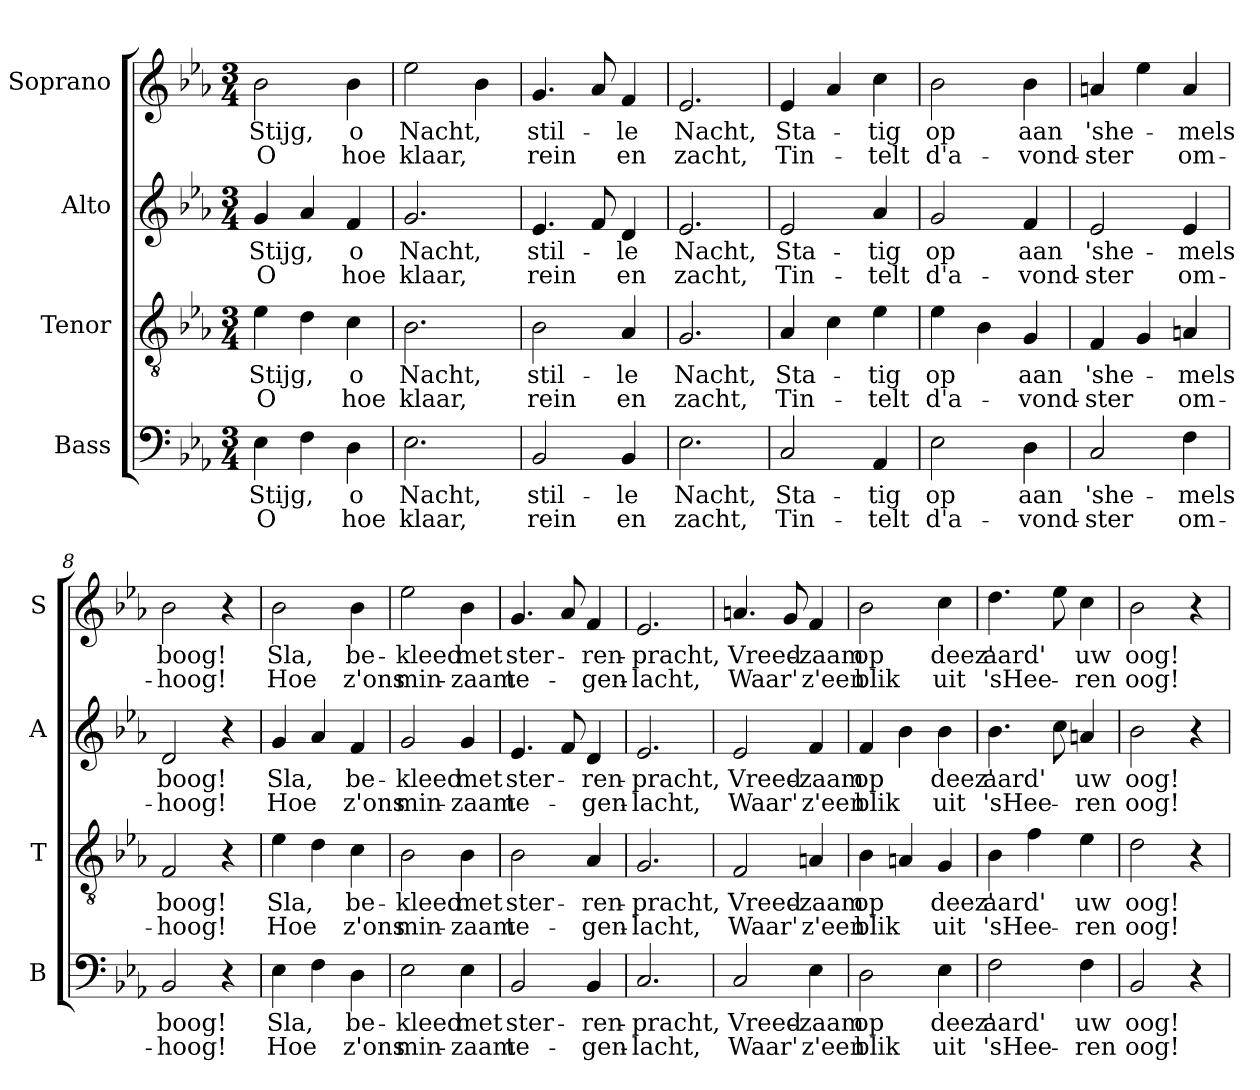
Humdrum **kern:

**kern	**text	**text	**kern	**text	**text	**kern	**text	**text	**kern	**text	**text
*part4	*part4	*part4	*part3	*part3	*part3	*part2	*part2	*part2	*part1	*part1	*part1
*staff4	*staff4	*staff4	*staff3	*staff3	*staff3	*staff2	*staff2	*staff2	*staff1	*staff1	*staff1
*I"Bass	*	*	*I"Tenor	*	*	*I"Alto	*	*	*I"Soprano	*	*
*I'B	*	*	*I'T	*	*	*I'A	*	*	*I'S	*	*
*clefF4	*	*	*clefGv2	*	*	*clefG2	*	*	*clefG2	*	*
*k[b-e-a-]	*	*	*k[b-e-a-]	*	*	*k[b-e-a-]	*	*	*k[b-e-a-]	*	*
*E-:	*	*	*E-:	*	*	*E-:	*	*	*E-:	*	*
*M3/4	*	*	*M3/4	*	*	*M3/4	*	*	*M3/4	*	*
*MM80	*	*	*MM80	*	*	*MM80	*	*	*MM80	*	*
=1	=1	=1	=1	=1	=1	=1	=1	=1	=1	=1	=1
!	!LO:LY:b	!LO:LY:b	!	!LO:LY:b	!LO:LY:b	!	!LO:LY:b	!LO:LY:b	!	!LO:LY:b	!LO:LY:b
4E-\	Stijg,	O	4e-\	Stijg,	O	4g/	Stijg,	O	2b-\	Stijg,	O
4F\	.	.	4d\	.	.	4a-/	.	.	.	.	.
!	!LO:LY:b	!LO:LY:b	!	!LO:LY:b	!LO:LY:b	!	!LO:LY:b	!LO:LY:b	!	!LO:LY:b	!LO:LY:b
4D\	o	hoe	4c\	o	hoe	4f/	o	hoe	4b-\	o	hoe
=2	=2	=2	=2	=2	=2	=2	=2	=2	=2	=2	=2
!	!LO:LY:b	!LO:LY:b	!	!LO:LY:b	!LO:LY:b	!	!LO:LY:b	!LO:LY:b	!	!LO:LY:b	!LO:LY:b
2.E-\	Nacht,	klaar,	2.B-\	Nacht,	klaar,	2.g/	Nacht,	klaar,	2ee-\	Nacht,	klaar,
.	.	.	.	.	.	.	.	.	4b-\	.	.
=3	=3	=3	=3	=3	=3	=3	=3	=3	=3	=3	=3
!	!LO:LY:b	!LO:LY:b	!	!LO:LY:b	!LO:LY:b	!	!LO:LY:b	!LO:LY:b	!	!LO:LY:b	!LO:LY:b
2BB-/	stil-	rein	2B-\	stil-	rein	4.e-/	stil-	rein	4.g/	stil-	rein
.	.	.	.	.	.	8f/	.	.	8a-/	.	.
!	!LO:LY:b	!LO:LY:b	!	!LO:LY:b	!LO:LY:b	!	!LO:LY:b	!LO:LY:b	!	!LO:LY:b	!LO:LY:b
4BB-/	-le	en	4A-/	-le	en	4d/	-le	en	4f/	-le	en
=4	=4	=4	=4	=4	=4	=4	=4	=4	=4	=4	=4
!	!LO:LY:b	!LO:LY:b	!	!LO:LY:b	!LO:LY:b	!	!LO:LY:b	!LO:LY:b	!	!LO:LY:b	!LO:LY:b
2.E-\	Nacht,	zacht,	2.G/	Nacht,	zacht,	2.e-/	Nacht,	zacht,	2.e-/	Nacht,	zacht,
=5	=5	=5	=5	=5	=5	=5	=5	=5	=5	=5	=5
!	!LO:LY:b	!LO:LY:b	!	!LO:LY:b	!LO:LY:b	!	!LO:LY:b	!LO:LY:b	!	!LO:LY:b	!LO:LY:b
2C/	Sta-	Tin-	4A-/	Sta-	Tin-	2e-/	Sta-	Tin-	4e-/	Sta-	Tin-
.	.	.	4c\	.	.	.	.	.	4a-/	.	.
!	!LO:LY:b	!LO:LY:b	!	!LO:LY:b	!LO:LY:b	!	!LO:LY:b	!LO:LY:b	!	!LO:LY:b	!LO:LY:b
4AA-/	-tig	-telt	4e-\	-tig	-telt	4a-/	-tig	-telt	4cc\	-tig	-telt
=6	=6	=6	=6	=6	=6	=6	=6	=6	=6	=6	=6
!	!LO:LY:b	!LO:LY:b	!	!LO:LY:b	!LO:LY:b	!	!LO:LY:b	!LO:LY:b	!	!LO:LY:b	!LO:LY:b
2E-\	op	d'a-	4e-\	op	d'a-	2g/	op	d'a-	2b-\	op	d'a-
.	.	.	4B-\	.	.	.	.	.	.	.	.
!	!LO:LY:b	!LO:LY:b	!	!LO:LY:b	!LO:LY:b	!	!LO:LY:b	!LO:LY:b	!	!LO:LY:b	!LO:LY:b
4D\	aan	-vond-	4G/	aan	-vond-	4f/	aan	-vond-	4b-\	aan	-vond-
!!LO:LB:g=z
=7	=7	=7	=7	=7	=7	=7	=7	=7	=7	=7	=7
!	!LO:LY:b	!LO:LY:b	!	!LO:LY:b	!LO:LY:b	!	!LO:LY:b	!LO:LY:b	!	!LO:LY:b	!LO:LY:b
2C/	'she-	-ster	4F/	'she-	-ster	2e-/	'she-	-ster	4an/	'she-	-ster
.	.	.	4G/	.	.	.	.	.	4ee-\	.	.
!	!LO:LY:b	!LO:LY:b	!	!LO:LY:b	!LO:LY:b	!	!LO:LY:b	!LO:LY:b	!	!LO:LY:b	!LO:LY:b
4F\	-mels	om-	4An/	-mels	om-	4e-/	-mels	om-	4a/	-mels	om-
=8	=8	=8	=8	=8	=8	=8	=8	=8	=8	=8	=8
!	!LO:LY:b	!LO:LY:b	!	!LO:LY:b	!LO:LY:b	!	!LO:LY:b	!LO:LY:b	!	!LO:LY:b	!LO:LY:b
2BB-/	boog!	-hoog!	2F/	boog!	-hoog!	2d/	boog!	-hoog!	2b-\	boog!	-hoog!
4r	.	.	4r	.	.	4r	.	.	4r	.	.
=9	=9	=9	=9	=9	=9	=9	=9	=9	=9	=9	=9
!	!LO:LY:b	!LO:LY:b	!	!LO:LY:b	!LO:LY:b	!	!LO:LY:b	!LO:LY:b	!	!LO:LY:b	!LO:LY:b
4E-\	Sla,	Hoe	4e-\	Sla,	Hoe	4g/	Sla,	Hoe	2b-\	Sla,	Hoe
4F\	.	.	4d\	.	.	4a-/	.	.	.	.	.
!	!LO:LY:b	!LO:LY:b	!	!LO:LY:b	!LO:LY:b	!	!LO:LY:b	!LO:LY:b	!	!LO:LY:b	!LO:LY:b
4D\	be-	z'ons	4c\	be-	z'ons	4f/	be-	z'ons	4b-\	be-	z'ons
=10	=10	=10	=10	=10	=10	=10	=10	=10	=10	=10	=10
!	!LO:LY:b	!LO:LY:b	!	!LO:LY:b	!LO:LY:b	!	!LO:LY:b	!LO:LY:b	!	!LO:LY:b	!LO:LY:b
2E-\	-kleed	min-	2B-\	-kleed	min-	2g/	-kleed	min-	2ee-\	-kleed	min-
!	!LO:LY:b	!LO:LY:b	!	!LO:LY:b	!LO:LY:b	!	!LO:LY:b	!LO:LY:b	!	!LO:LY:b	!LO:LY:b
4E-\	met	-zaam	4B-\	met	-zaam	4g/	met	-zaam	4b-\	met	-zaam
=11	=11	=11	=11	=11	=11	=11	=11	=11	=11	=11	=11
!	!LO:LY:b	!LO:LY:b	!	!LO:LY:b	!LO:LY:b	!	!LO:LY:b	!LO:LY:b	!	!LO:LY:b	!LO:LY:b
2BB-/	ster-	te-	2B-\	ster-	te-	4.e-/	ster-	te-	4.g/	ster-	te-
.	.	.	.	.	.	8f/	.	.	8a-/	.	.
!	!LO:LY:b	!LO:LY:b	!	!LO:LY:b	!LO:LY:b	!	!LO:LY:b	!LO:LY:b	!	!LO:LY:b	!LO:LY:b
4BB-/	-ren-	-gen-	4A-/	-ren-	-gen-	4d/	-ren-	-gen-	4f/	-ren-	-gen-
=12	=12	=12	=12	=12	=12	=12	=12	=12	=12	=12	=12
!	!LO:LY:b	!LO:LY:b	!	!LO:LY:b	!LO:LY:b	!	!LO:LY:b	!LO:LY:b	!	!LO:LY:b	!LO:LY:b
2.C/	-pracht,	-lacht,	2.G/	-pracht,	-lacht,	2.e-/	-pracht,	-lacht,	2.e-/	-pracht,	-lacht,
!!LO:PB:g=z
=13	=13	=13	=13	=13	=13	=13	=13	=13	=13	=13	=13
!	!LO:LY:b	!LO:LY:b	!	!LO:LY:b	!LO:LY:b	!	!LO:LY:b	!LO:LY:b	!	!LO:LY:b	!LO:LY:b
2C/	Vreed-	Waar'	2F/	Vreed-	Waar'	2e-/	Vreed-	Waar'	4.an/	Vreed-	Waar'
.	.	.	.	.	.	.	.	.	8g/	.	.
!	!LO:LY:b	!LO:LY:b	!	!LO:LY:b	!LO:LY:b	!	!LO:LY:b	!LO:LY:b	!	!LO:LY:b	!LO:LY:b
4E-\	-zaam	z'een	4An/	-zaam	z'een	4f/	-zaam	z'een	4f/	-zaam	z'een
=14	=14	=14	=14	=14	=14	=14	=14	=14	=14	=14	=14
!	!LO:LY:b	!LO:LY:b	!	!LO:LY:b	!LO:LY:b	!	!LO:LY:b	!LO:LY:b	!	!LO:LY:b	!LO:LY:b
2D\	op	blik	4B-\	op	blik	4f/	op	blik	2b-\	op	blik
.	.	.	4An/	.	.	4b-\	.	.	.	.	.
!	!LO:LY:b	!LO:LY:b	!	!LO:LY:b	!LO:LY:b	!	!LO:LY:b	!LO:LY:b	!	!LO:LY:b	!LO:LY:b
4E-\	deez'	uit	4G/	deez'	uit	4b-\	deez'	uit	4cc\	deez'	uit
=15	=15	=15	=15	=15	=15	=15	=15	=15	=15	=15	=15
!	!LO:LY:b	!LO:LY:b	!	!LO:LY:b	!LO:LY:b	!	!LO:LY:b	!LO:LY:b	!	!LO:LY:b	!LO:LY:b
2F\	aard'	'sHee-	4B-\	aard'	'sHee-	4.b-\	aard'	'sHee-	4.dd\	aard'	'sHee-
.	.	.	4f\	.	.	.	.	.	.	.	.
.	.	.	.	.	.	8cc\	.	.	8ee-\	.	.
!	!LO:LY:b	!LO:LY:b	!	!LO:LY:b	!LO:LY:b	!	!LO:LY:b	!LO:LY:b	!	!LO:LY:b	!LO:LY:b
4F\	uw	-ren	4e-\	uw	-ren	4an/	uw	-ren	4cc\	uw	-ren
=16	=16	=16	=16	=16	=16	=16	=16	=16	=16	=16	=16
!	!LO:LY:b	!LO:LY:b	!	!LO:LY:b	!LO:LY:b	!	!LO:LY:b	!LO:LY:b	!	!LO:LY:b	!LO:LY:b
2BB-/	oog!	oog!	2d\	oog!	oog!	2b-\	oog!	oog!	2b-\	oog!	oog!
4r	.	.	4r	.	.	4r	.	.	4r	.	.
=	=	=	=	=	=	=	=	=	=	=	=
*-	*-	*-	*-	*-	*-	*-	*-	*-	*-	*-	*-
